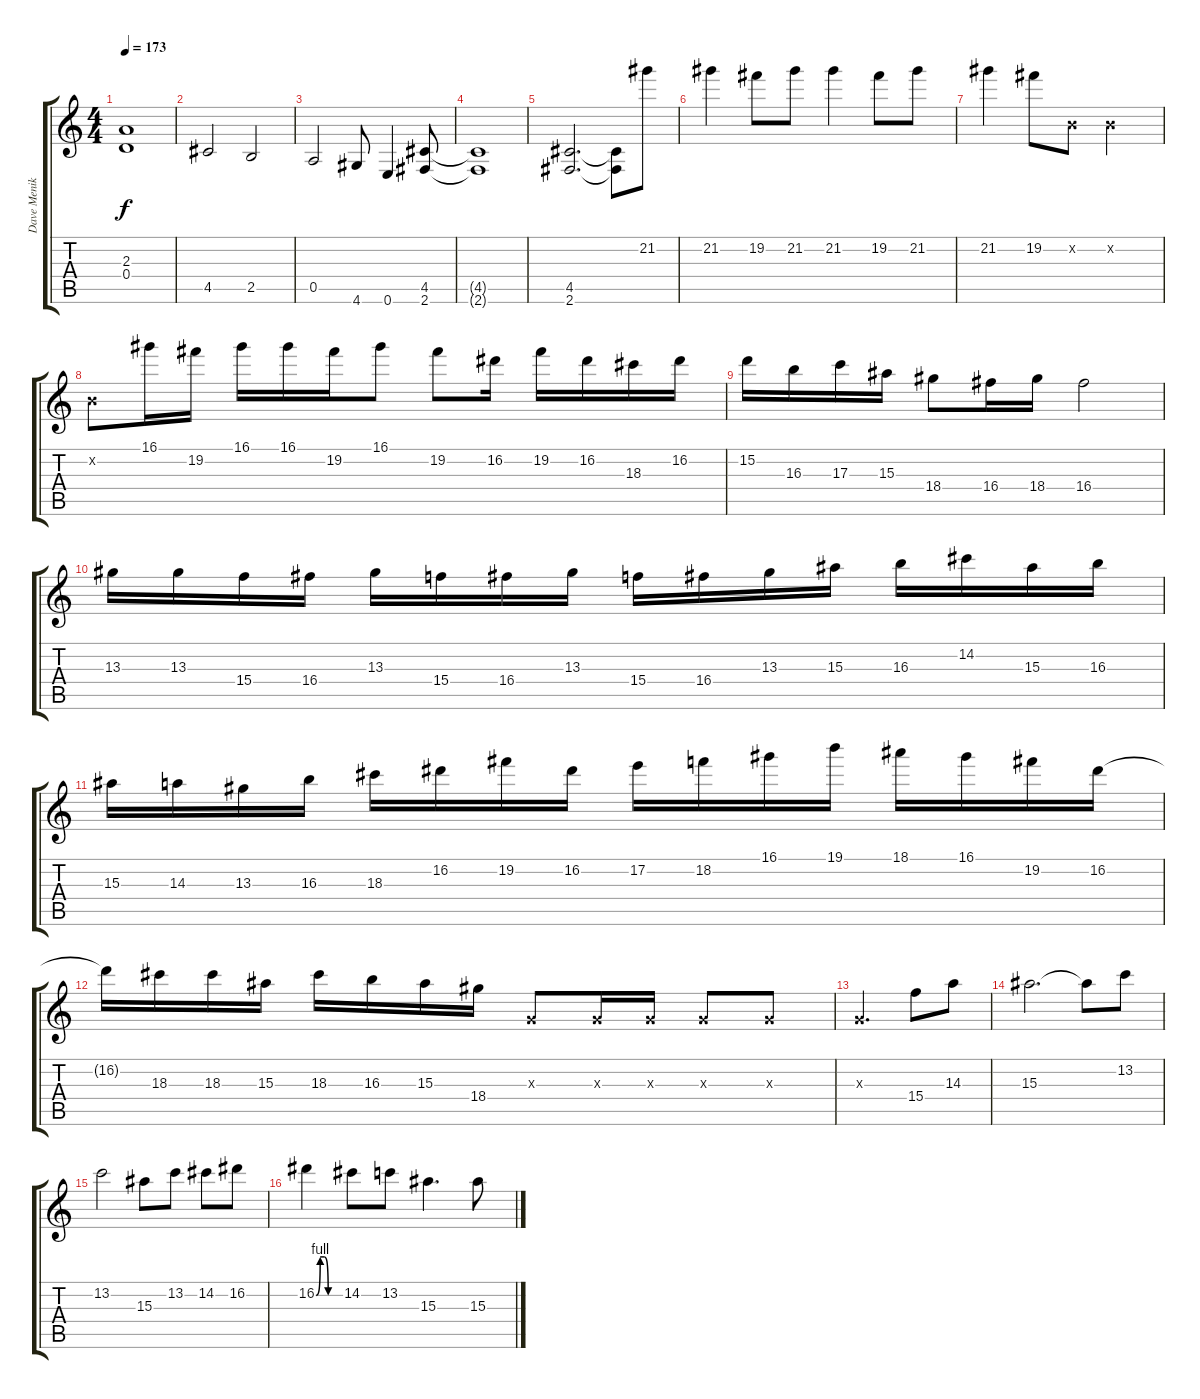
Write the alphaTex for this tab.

\track ("Dave Meniketti" "Dave Menik") {instrument distortionguitar}
\staff {score tabs}
\tuning (E4 B3 G3 D3 A2 E2) {hide}
\ts (4 4)
\tempo 173
\clef g2
\ks c
(2.3 0.4).1{dy f} |
4.5.2 2.5.2 |
0.5.2 4.6.8 0.6.4 (4.5 2.6).8 |
(4.5{t} 2.6{t}).1 |
(4.5 2.6).2{d} (4.5{t} 2.6{t}).8 21.2.8 |
21.2.4 19.2.8 21.2.8 21.2.4 19.2.8 21.2.8 |
21.2.4 19.2.8 0.2{x}.8 0.2{x}.2 |
0.2{x}.8 16.1.16 19.2.16 16.1.16 16.1.16 19.2.16 16.1.8 19.2.8 16.2.16 19.2.16 16.2.16 18.3.16 16.2.16 |
15.2.16 16.3.16 17.3.16 15.3.16 18.4.8 16.4.16 18.4.16 16.4.2 |
13.3.16 13.3.16 15.4.16 16.4.16 13.3.16 15.4.16 16.4.16 13.3.16 15.4.16 16.4.16 13.3.16 15.3.16 16.3.16 14.2.16 15.3.16 16.3.16 |
15.3.16 14.3.16 13.3.16 16.3.16 18.3.16 16.2.16 19.2.16 16.2.16 17.2.16 18.2.16 16.1.16 19.1.16 18.1.16 16.1.16 19.2.16 16.2.16 |
16.2{t}.16 18.3.16 18.3.16 15.3.16 18.3.16 16.3.16 15.3.16 18.4.16 0.3{x}.8 0.3{x}.16 0.3{x}.16 0.3{x}.8 0.3{x}.8 |
0.3{x}.2{d} 15.4.8 14.3.8 |
15.3.2{d} 15.3{t}.8 13.2.8 |
13.2.2 15.3.8 13.2.8 14.2.8 16.2.8 |
16.2{be (custom 0 0 10 4 20 4 30 0 60 0)}.4 14.2.8 13.2.8 15.3.4{d} 15.3.8
